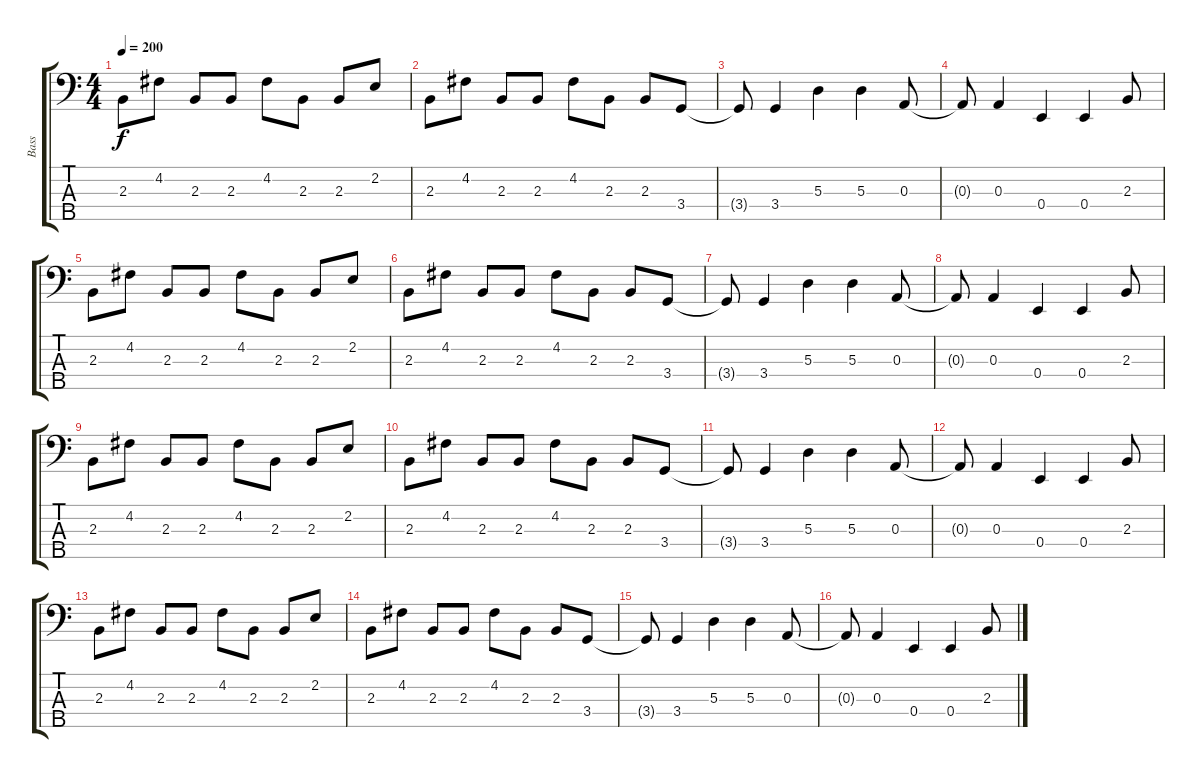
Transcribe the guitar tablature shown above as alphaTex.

\track ("Bass" "Bass") {instrument electricbassfinger}
\staff {score tabs}
\tuning (G2 D2 A1 E1 B0) {hide}
\ts (4 4)
\tempo 200
\clef f4
\ks c
2.3.8{dy f} 4.2.8 2.3.8 2.3.8 4.2.8 2.3.8 2.3.8 2.2.8 |
2.3.8 4.2.8 2.3.8 2.3.8 4.2.8 2.3.8 2.3.8 3.4.8 |
3.4{t}.8 3.4.4 5.3.4 5.3.4 0.3.8 |
0.3{t}.8 0.3.4 0.4.4 0.4.4 2.3.8 |
2.3.8 4.2.8 2.3.8 2.3.8 4.2.8 2.3.8 2.3.8 2.2.8 |
2.3.8 4.2.8 2.3.8 2.3.8 4.2.8 2.3.8 2.3.8 3.4.8 |
3.4{t}.8 3.4.4 5.3.4 5.3.4 0.3.8 |
0.3{t}.8 0.3.4 0.4.4 0.4.4 2.3.8 |
2.3.8 4.2.8 2.3.8 2.3.8 4.2.8 2.3.8 2.3.8 2.2.8 |
2.3.8 4.2.8 2.3.8 2.3.8 4.2.8 2.3.8 2.3.8 3.4.8 |
3.4{t}.8 3.4.4 5.3.4 5.3.4 0.3.8 |
0.3{t}.8 0.3.4 0.4.4 0.4.4 2.3.8 |
2.3.8 4.2.8 2.3.8 2.3.8 4.2.8 2.3.8 2.3.8 2.2.8 |
2.3.8 4.2.8 2.3.8 2.3.8 4.2.8 2.3.8 2.3.8 3.4.8 |
3.4{t}.8 3.4.4 5.3.4 5.3.4 0.3.8 |
0.3{t}.8 0.3.4 0.4.4 0.4.4 2.3.8
